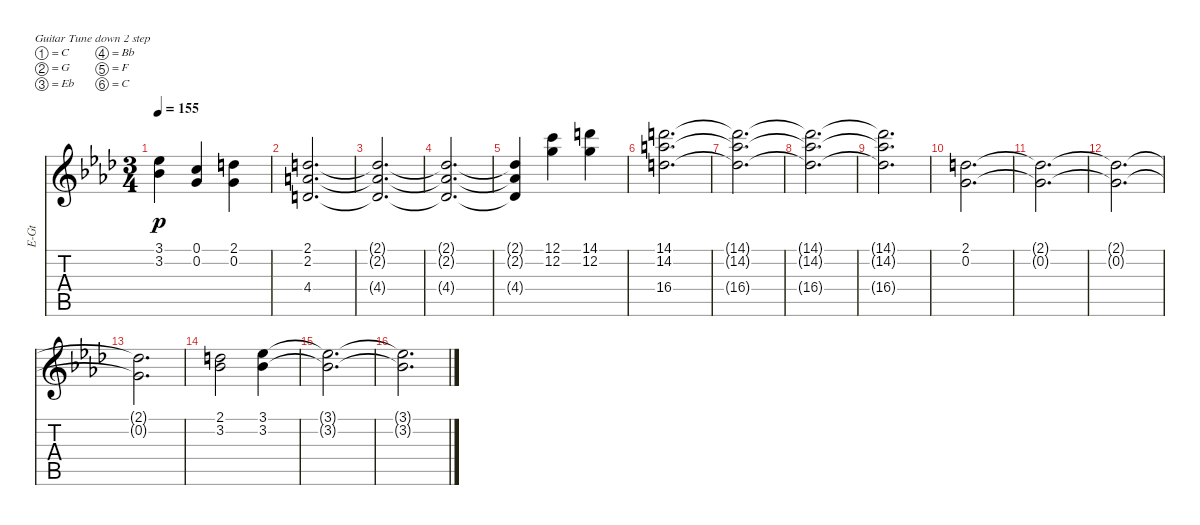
\defaultSystemsLayout 4
\bracketExtendMode nobrackets
\otherSystemsTrackNameOrientation horizontal
\track ("Electric Guitar" "E-Gt") {instrument electricguitarjazz}
\staff {score tabs}
\tuning (C4 G3 Eb3 Bb2 F2 C2)
\ts (3 4)
\tempo 155
\clef g2
\ks ab
(3.1{t acc forcenatural} 3.2{t acc forcenatural}).4{dy p} (0.2{acc forcenatural} 0.1{acc forcenatural}).4 (0.2{acc forcenatural} 2.1{acc #}).4 |
(2.1{acc #} 2.2{acc #} 4.4{acc #}).2{d} |
(2.1{t acc #} 2.2{t acc #} 4.4{t acc #}).2{d} |
(4.4{t acc #} 2.2{t acc #} 2.1{t acc #}).2{d} |
(2.1{t acc #} 2.2{t acc #} 4.4{t acc #}).4 (12.2{acc forcenatural} 12.1{acc forcenatural}).4 (14.1{acc #} 12.2{acc forcenatural}).4 |
(14.2{acc #} 14.1{acc #} 16.4{acc #}).2{d} |
(16.4{t acc #} 14.2{t acc #} 14.1{t acc #}).2{d} |
(16.4{t acc #} 14.2{t acc #} 14.1{t acc #}).2{d} |
(14.1{t acc #} 14.2{t acc #} 16.4{t acc #}).2{d} |
(0.2{acc forcenatural} 2.1{acc #}).2{d} |
(2.1{t acc #} 0.2{t acc forcenatural}).2{d} |
(0.2{t acc forcenatural} 2.1{t acc #}).2{d} |
(2.1{t acc #} 0.2{t acc forcenatural}).2{d} |
(2.1{acc #} 3.2{acc forcenatural}).2 (3.1{acc forcenatural} 3.2{acc forcenatural}).4 |
(3.2{t acc forcenatural} 3.1{t acc forcenatural}).2{d} |
(3.1{t acc forcenatural} 3.2{t acc forcenatural}).2{d}
